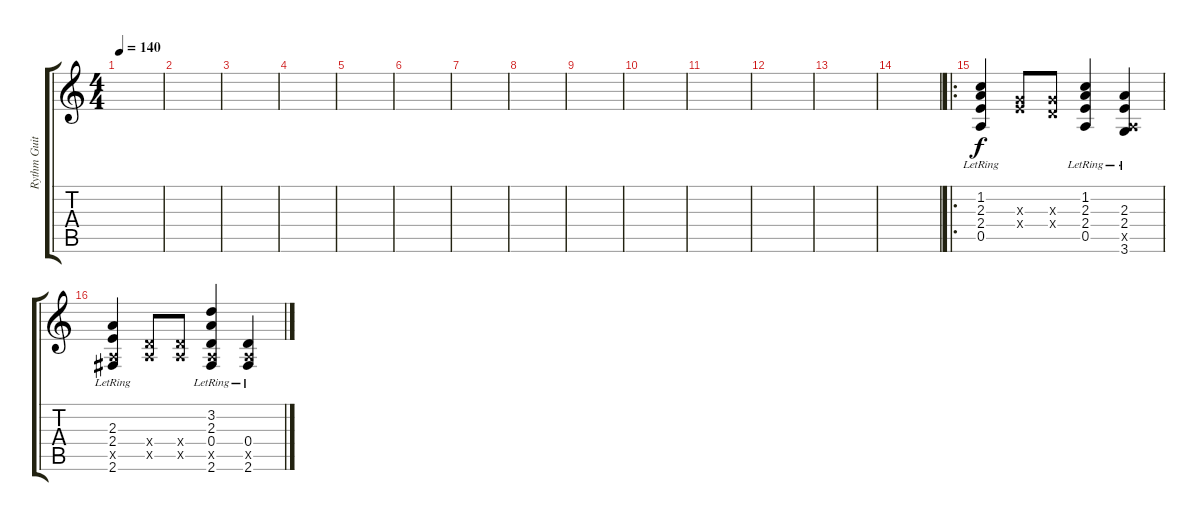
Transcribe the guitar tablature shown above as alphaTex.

\track ("Rythm Guitar" "Rythm Guit") {instrument acousticguitarsteel}
\staff {score tabs}
\tuning (E4 B3 G3 D3 A2 E2) {hide}
\ts (4 4)
\tempo 140
\clef g2
\ks c
|
|
|
|
|
|
|
|
|
|
|
|
|
|
\ro
(1.2{lr} 2.3{lr} 2.4{lr} 0.5{lr}).4 (0.3{x} 2.4{x}).8 (0.3{x} 0.4{x}).8 (1.2{lr} 2.3{lr} 2.4{lr} 0.5{lr}).4 (2.3{lr} 2.4{lr} 0.5{x} 3.6{lr}).4 |
(2.3{lr} 2.4{lr} 0.5{x} 2.6{lr}).4 (0.4{x} 0.5{x}).8 (0.4{x} 0.5{x}).8 (3.2{lr} 2.3{lr} 0.4{lr} 0.5{x} 2.6{lr}).4 (0.4{lr} 0.5{x} 2.6{lr}).4
